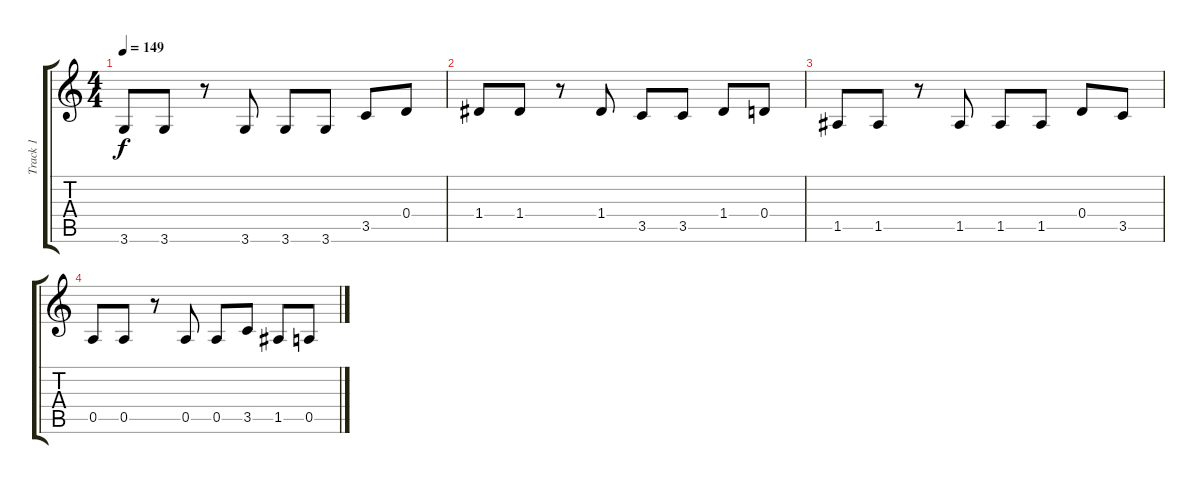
\track ("Track 1" "Track 1") {instrument distortionguitar}
\staff {score tabs}
\tuning (E4 B3 G3 D3 A2 E2) {hide}
\ts (4 4)
\tempo 149
\clef g2
\ks c
3.6.8{dy f} 3.6.8 r.8 3.6.8 3.6.8 3.6.8 3.5.8 0.4.8 |
1.4.8 1.4.8 r.8 1.4.8 3.5.8 3.5.8 1.4.8 0.4.8 |
1.5.8 1.5.8 r.8 1.5.8 1.5.8 1.5.8 0.4.8 3.5.8 |
0.5.8 0.5.8 r.8 0.5.8 0.5.8 3.5.8 1.5.8 0.5.8
